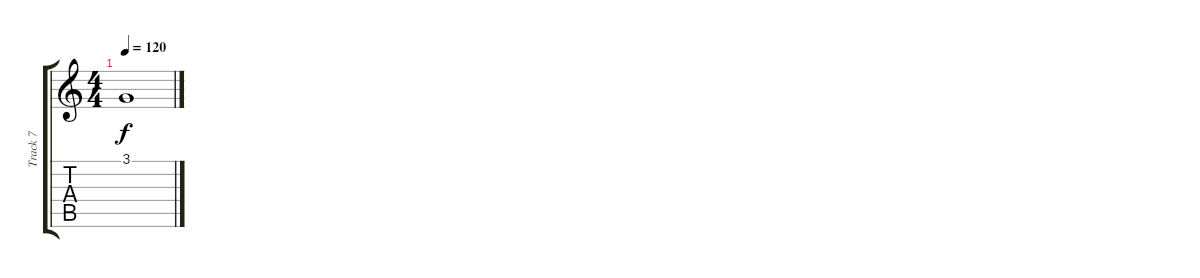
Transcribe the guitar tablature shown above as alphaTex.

\track ("Track 7" "Track 7") {instrument synthdrum}
\staff {score tabs}
\tuning (E4 B3 G3 D3 A2 E2) {hide}
\ts (4 4)
\tempo 120
\clef g2
\ks c
3.1.1{dy f}
